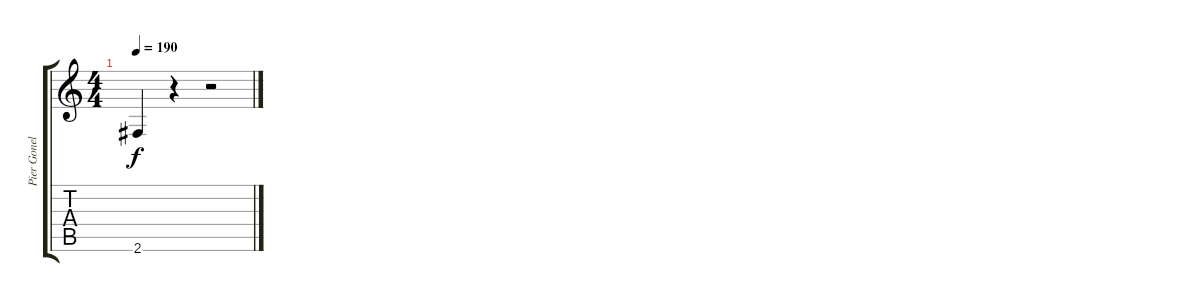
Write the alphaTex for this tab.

\track ("Pier Gonella guitar 2" "Pier Gonel") {instrument distortionguitar}
\staff {score tabs}
\tuning (E4 B3 G3 D3 A2 E2) {hide}
\ts (4 4)
\tempo 190
\clef g2
\ks c
2.6.4{dy f} r.4 r.2
